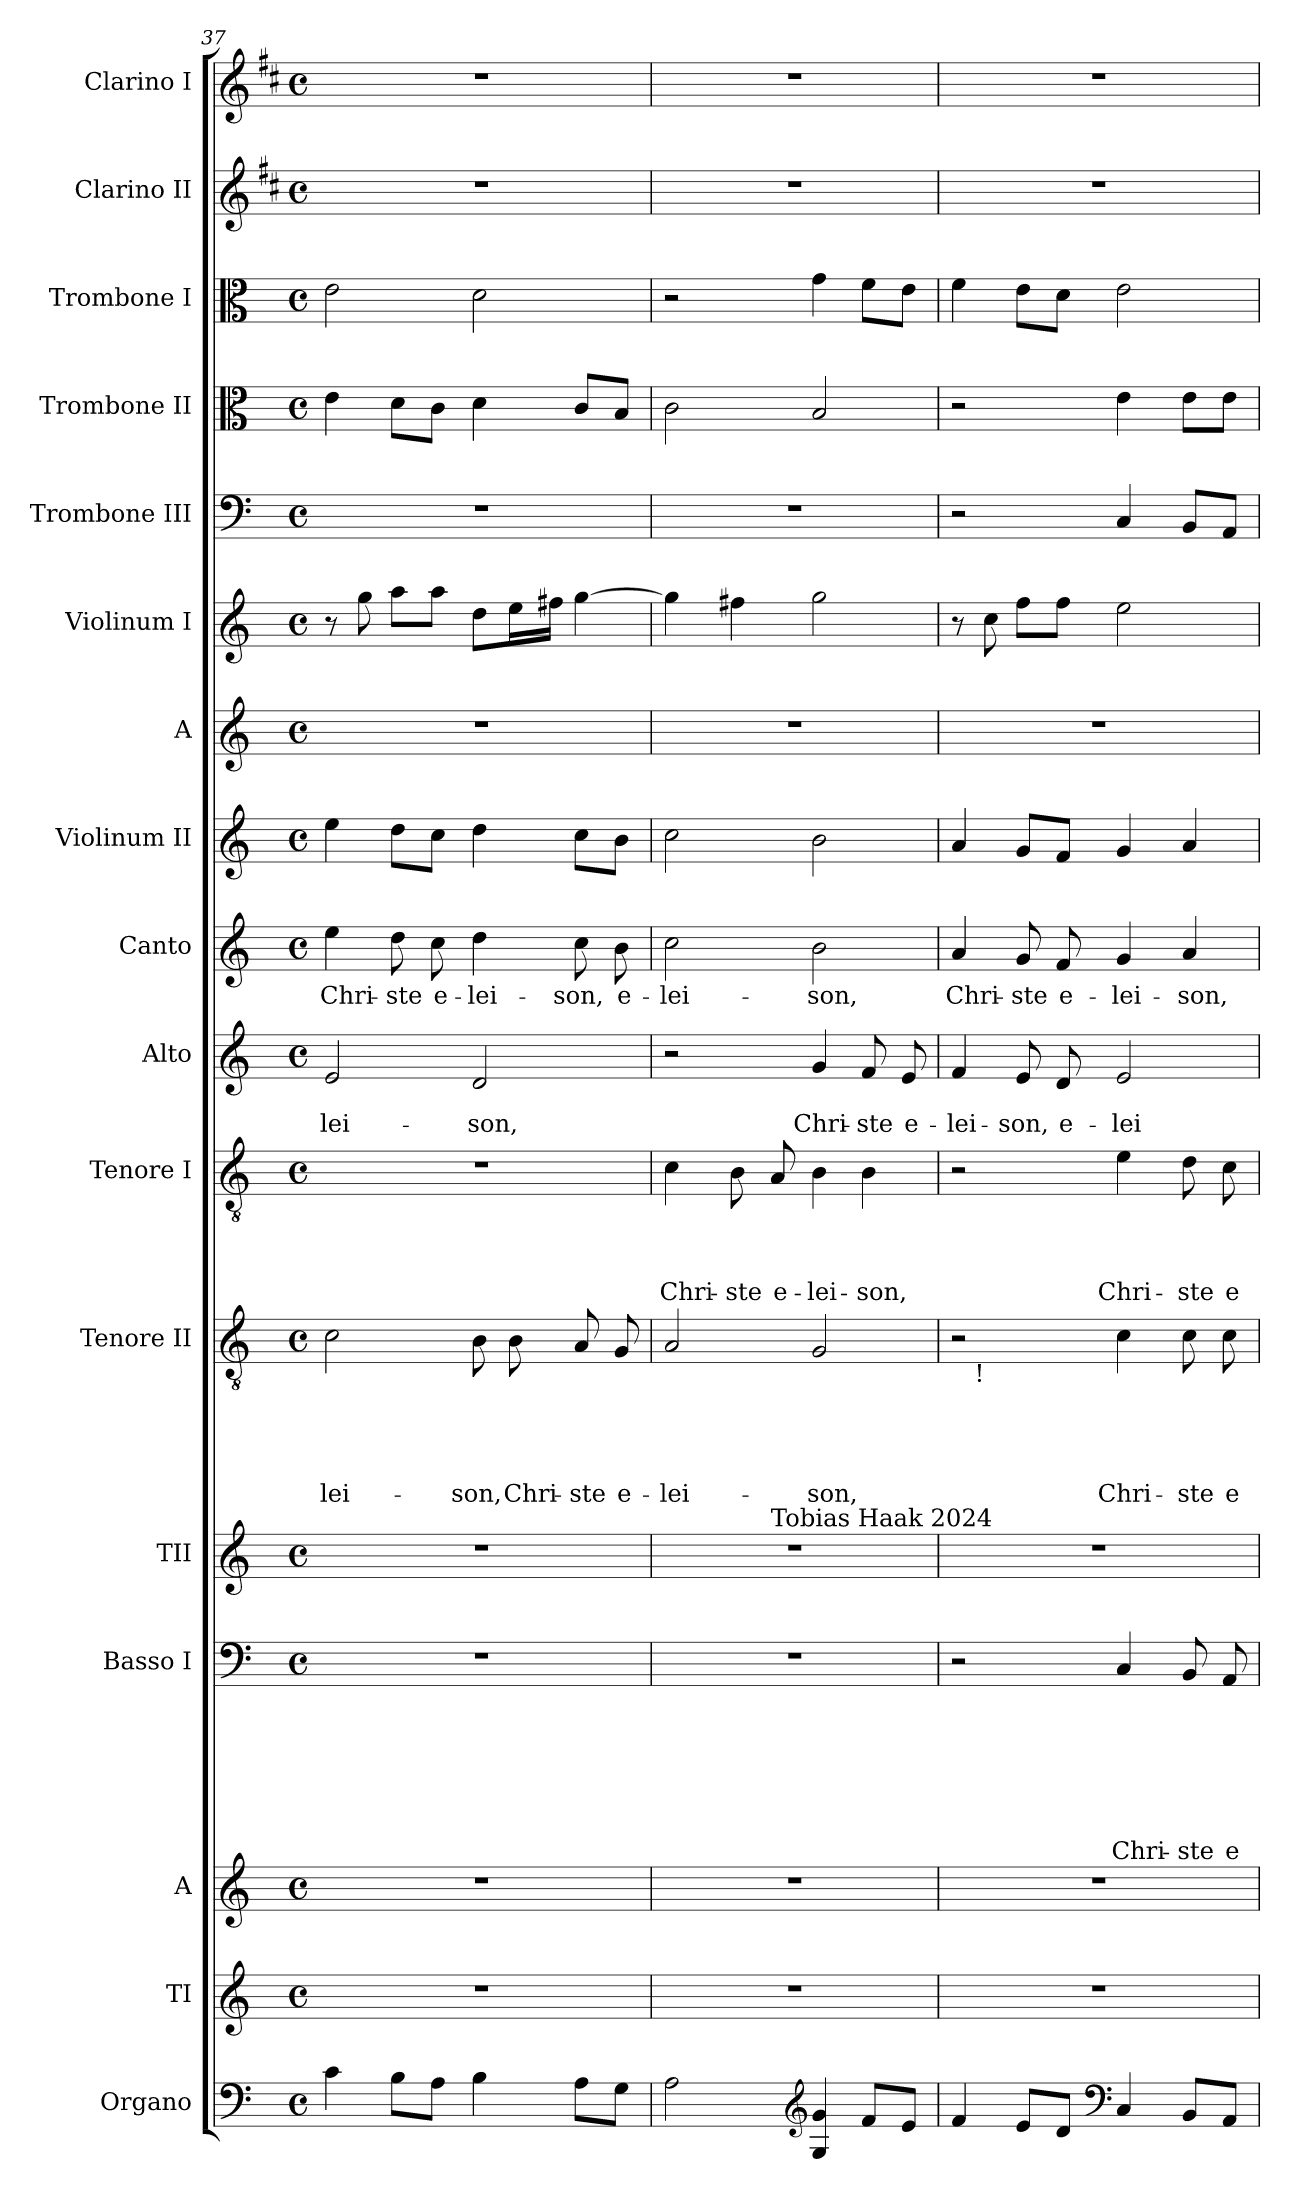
**kern	**kern	**kern	**kern	**text	**text	**text	**text	**text	**text	**text	**kern	**kern	**text	**text	**text	**text	**text	**kern	**text	**text	**text	**text	**kern	**text	**text	**kern	**text	**kern	**kern	**kern	**kern	**kern	**kern	**kern	**kern
*part17	*part16	*part15	*part14	*part14	*part14	*part14	*part14	*part14	*part14	*part14	*part13	*part12	*part12	*part12	*part12	*part12	*part12	*part11	*part11	*part11	*part11	*part11	*part10	*part10	*part10	*part9	*part9	*part8	*part7	*part6	*part5	*part4	*part3	*part2	*part1
*staff17	*staff16	*staff15	*staff14	*staff14	*staff14	*staff14	*staff14	*staff14	*staff14	*staff14	*staff13	*staff12	*staff12	*staff12	*staff12	*staff12	*staff12	*staff11	*staff11	*staff11	*staff11	*staff11	*staff10	*staff10	*staff10	*staff9	*staff9	*staff8	*staff7	*staff6	*staff5	*staff4	*staff3	*staff2	*staff1
*I"Organo	*I"TI	*I"A	*I"Basso I	*	*	*	*	*	*	*	*I"TII	*I"Tenore II	*	*	*	*	*	*I"Tenore I	*	*	*	*	*I"Alto	*	*	*I"Canto	*	*I"Violinum II	*I"A	*I"Violinum I	*I"Trombone III	*I"Trombone II	*I"Trombone I	*I"Clarino II	*I"Clarino I
*I'O	*I'TI	*I'A	*I'B I	*	*	*	*	*	*	*	*I'TII	*I'TII	*	*	*	*	*	*I'TI	*	*	*	*	*I'A	*	*	*I'C	*	*I'V II	*I'A	*I'V I	*I'Trb III	*I'Trb II	*I'Trb I	*I'Cla II	*I'Cla I
*clefF4	*clefG2	*clefG2	*clefF4	*	*	*	*	*	*	*	*clefG2	*clefGv2	*	*	*	*	*	*clefGv2	*	*	*	*	*clefG2	*	*	*clefG2	*	*clefG2	*clefG2	*clefG2	*clefF4	*clefC3	*clefC3	*clefG2	*clefG2
*	*	*	*	*	*	*	*	*	*	*	*	*	*	*	*	*	*	*	*	*	*	*	*	*	*	*	*	*	*	*	*	*	*	*ITrd1c2	*ITrd1c2
*k[]	*k[]	*k[]	*k[]	*	*	*	*	*	*	*	*k[]	*k[]	*	*	*	*	*	*k[]	*	*	*	*	*k[]	*	*	*k[]	*	*k[]	*k[]	*k[]	*k[]	*k[]	*k[]	*k[]	*k[]
*C:	*C:	*C:	*C:	*	*	*	*	*	*	*	*C:	*C:	*	*	*	*	*	*C:	*	*	*	*	*C:	*	*	*C:	*	*C:	*C:	*C:	*C:	*C:	*C:	*C:	*C:
*M4/4	*M4/4	*M4/4	*M4/4	*	*	*	*	*	*	*	*M4/4	*M4/4	*	*	*	*	*	*M4/4	*	*	*	*	*M4/4	*	*	*M4/4	*	*M4/4	*M4/4	*M4/4	*M4/4	*M4/4	*M4/4	*M4/4	*M4/4
*met(c)	*met(c)	*met(c)	*met(c)	*	*	*	*	*	*	*	*met(c)	*met(c)	*	*	*	*	*	*met(c)	*	*	*	*	*met(c)	*	*	*met(c)	*	*met(c)	*met(c)	*met(c)	*met(c)	*met(c)	*met(c)	*met(c)	*met(c)
=37	=37	=37	=37	=37	=37	=37	=37	=37	=37	=37	=37	=37	=37	=37	=37	=37	=37	=37	=37	=37	=37	=37	=37	=37	=37	=37	=37	=37	=37	=37	=37	=37	=37	=37	=37
!	!	!	!	!	!	!	!	!	!	!	!	!	!	!	!	!	!LO:LY:b	!	!	!	!	!	!	!	!LO:LY:b	!	!LO:LY:b	!	!	!	!	!	!	!	!
4c\	1r	1r	1r	.	.	.	.	.	.	.	1r	2c\	.	.	.	.	-lei-	1r	.	.	.	.	2e/	.	-lei-	4ee\	Chri-	4ee\	1r	8r	1r	4e\	2e\	1r	1r
.	.	.	.	.	.	.	.	.	.	.	.	.	.	.	.	.	.	.	.	.	.	.	.	.	.	.	.	.	.	8gg\	.	.	.	.	.
!	!	!	!	!	!	!	!	!	!	!	!	!	!	!	!	!	!	!	!	!	!	!	!	!	!	!	!LO:LY:b	!	!	!	!	!	!	!	!
8B\L	.	.	.	.	.	.	.	.	.	.	.	.	.	.	.	.	.	.	.	.	.	.	.	.	.	8dd\	-ste	8dd\L	.	8aa\L	.	8d\L	.	.	.
!	!	!	!	!	!	!	!	!	!	!	!	!	!	!	!	!	!	!	!	!	!	!	!	!	!	!	!LO:LY:b	!	!	!	!	!	!	!	!
8A\J	.	.	.	.	.	.	.	.	.	.	.	.	.	.	.	.	.	.	.	.	.	.	.	.	.	8cc\	e-	8cc\J	.	8aa\J	.	8c\J	.	.	.
!	!	!	!	!	!	!	!	!	!	!	!	!	!	!	!	!	!LO:LY:b	!	!	!	!	!	!	!	!LO:LY:b	!	!LO:LY:b	!	!	!	!	!	!	!	!
4B\	.	.	.	.	.	.	.	.	.	.	.	8B\	.	.	.	.	-son,	.	.	.	.	.	2d/	.	-son,	4dd\	-lei-	4dd\	.	8dd\L	.	4d\	2d\	.	.
!	!	!	!	!	!	!	!	!	!	!	!	!	!	!	!	!	!LO:LY:b	!	!	!	!	!	!	!	!	!	!	!	!	!	!	!	!	!	!
.	.	.	.	.	.	.	.	.	.	.	.	8B\	.	.	.	.	Chri-	.	.	.	.	.	.	.	.	.	.	.	.	16ee\L	.	.	.	.	.
.	.	.	.	.	.	.	.	.	.	.	.	.	.	.	.	.	.	.	.	.	.	.	.	.	.	.	.	.	.	16ff#X\JJ	.	.	.	.	.
!	!	!	!	!	!	!	!	!	!	!	!	!	!	!	!	!	!LO:LY:b	!	!	!	!	!	!	!	!	!	!LO:LY:b	!	!	!	!	!	!	!	!
8A\L	.	.	.	.	.	.	.	.	.	.	.	8A/	.	.	.	.	-ste	.	.	.	.	.	.	.	.	8cc\	-son,	8cc\L	.	[>4gg\	.	8c/L	.	.	.
!	!	!	!	!	!	!	!	!	!	!	!	!	!	!	!	!	!LO:LY:b	!	!	!	!	!	!	!	!	!	!LO:LY:b	!	!	!	!	!	!	!	!
8G\J	.	.	.	.	.	.	.	.	.	.	.	8G/	.	.	.	.	e-	.	.	.	.	.	.	.	.	8b\	e-	8b\J	.	.	.	8B/J	.	.	.
=38	=38	=38	=38	=38	=38	=38	=38	=38	=38	=38	=38	=38	=38	=38	=38	=38	=38	=38	=38	=38	=38	=38	=38	=38	=38	=38	=38	=38	=38	=38	=38	=38	=38	=38	=38
!	!	!	!	!	!	!	!	!	!	!	!	!	!	!	!	!	!LO:LY:b	!	!	!	!	!LO:LY:b	!	!	!	!	!LO:LY:b	!	!	!	!	!	!	!	!
*	*	*	*	*	*	*	*	*	*	*	*^	*	*	*	*	*	*	*	*	*	*	*	*	*	*	*	*	*	*	*	*	*	*	*	*
2A\	1r	1r	1r	.	.	.	.	.	.	.	1r	4.ryy	2A/	.	.	.	.	-lei-	4c\	.	.	.	Chri-	2r	.	.	2cc\	-lei-	2cc\	1r	4gg\]	1r	2c\	2r	1r	1r
!	!	!	!	!	!	!	!	!	!	!	!	!	!	!	!	!	!	!	!	!	!	!	!LO:LY:b:rj	!	!	!	!	!	!	!	!	!	!	!	!	!
.	.	.	.	.	.	.	.	.	.	.	.	.	.	.	.	.	.	.	8B\	.	.	.	-ste	.	.	.	.	.	.	.	4ff#X\	.	.	.	.	.
!	!	!	!	!	!	!	!	!	!	!	!	!LO:TX:a:t=Tobias Haak 2024	!	!	!	!	!	!	!	!	!	!	!	!	!	!	!	!	!	!	!	!	!	!	!	!
!	!	!	!	!	!	!	!	!	!	!	!	!	!	!	!	!	!	!	!	!	!	!	!LO:LY:b	!	!	!	!	!	!	!	!	!	!	!	!	!
.	.	.	.	.	.	.	.	.	.	.	.	2ryy	.	.	.	.	.	.	8A/	.	.	.	e-	.	.	.	.	.	.	.	.	.	.	.	.	.
*clefG2	*	*	*	*	*	*	*	*	*	*	*	*	*	*	*	*	*	*	*	*	*	*	*	*	*	*	*	*	*	*	*	*	*	*	*	*
!	!	!	!	!	!	!	!	!	!	!	!	!	!	!	!	!	!	!LO:LY:b	!	!	!	!	!LO:LY:b	!	!	!LO:LY:b	!	!LO:LY:b	!	!	!	!	!	!	!	!
4G/ 4g/	.	.	.	.	.	.	.	.	.	.	.	.	2G/	.	.	.	.	-son,	4B\	.	.	.	-lei-	4g/	.	Chri-	2b\	-son,	2b\	.	2gg\	.	2B/	4g\	.	.
!	!	!	!	!	!	!	!	!	!	!	!	!	!	!	!	!	!	!	!	!	!	!	!LO:LY:b	!	!	!LO:LY:b	!	!	!	!	!	!	!	!	!	!
8f/L	.	.	.	.	.	.	.	.	.	.	.	.	.	.	.	.	.	.	4B\	.	.	.	-son,	8f/	.	-ste	.	.	.	.	.	.	.	8f\L	.	.
!	!	!	!	!	!	!	!	!	!	!	!	!	!	!	!	!	!	!	!	!	!	!	!	!	!	!LO:LY:b	!	!	!	!	!	!	!	!	!	!
8e/J	.	.	.	.	.	.	.	.	.	.	.	8ryy	.	.	.	.	.	.	.	.	.	.	.	8e/	.	e-	.	.	.	.	.	.	.	8e\J	.	.
!!LO:PB:g=z
=39	=39	=39	=39	=39	=39	=39	=39	=39	=39	=39	=39	=39	=39	=39	=39	=39	=39	=39	=39	=39	=39	=39	=39	=39	=39	=39	=39	=39	=39	=39	=39	=39	=39	=39	=39	=39
!	!	!	!	!	!	!	!	!	!	!	!	!	!	!	!	!	!	!	!	!	!	!	!	!	!	!LO:LY:b	!	!LO:LY:b	!	!	!	!	!	!	!	!
*	*	*	*	*	*	*	*	*	*	*	*v	*v	*^	*	*	*	*	*	*	*	*	*	*	*	*	*	*	*	*	*	*	*	*	*	*	*
4f/	1r	1r	2r	.	.	.	.	.	.	.	1r	2r	8ryy	.	.	.	.	.	2r	.	.	.	.	4f/	.	-lei-	4a/	Chri-	4a/	1r	8r	2r	2r	4f\	1r	1r
!	!	!	!	!	!	!	!	!	!	!	!	!	!LO:TX:b:rj:t=!	!	!	!	!	!	!	!	!	!	!	!	!	!	!	!	!	!	!	!	!	!	!	!
.	.	.	.	.	.	.	.	.	.	.	.	.	2..ryy	.	.	.	.	.	.	.	.	.	.	.	.	.	.	.	.	.	8cc\	.	.	.	.	.
!	!	!	!	!	!	!	!	!	!	!	!	!	!	!	!	!	!	!	!	!	!	!	!	!	!	!LO:LY:b	!	!LO:LY:b	!	!	!	!	!	!	!	!
8e/L	.	.	.	.	.	.	.	.	.	.	.	.	.	.	.	.	.	.	.	.	.	.	.	8e/	.	-son,	8g/	-ste	8g/L	.	8ff\L	.	.	8e\L	.	.
!	!	!	!	!	!	!	!	!	!	!	!	!	!	!	!	!	!	!	!	!	!	!	!	!	!	!LO:LY:b	!	!LO:LY:b	!	!	!	!	!	!	!	!
8d/J	.	.	.	.	.	.	.	.	.	.	.	.	.	.	.	.	.	.	.	.	.	.	.	8d/	.	e-	8f/	e-	8f/J	.	8ff\J	.	.	8d\J	.	.
*clefF4	*	*	*	*	*	*	*	*	*	*	*	*	*	*	*	*	*	*	*	*	*	*	*	*	*	*	*	*	*	*	*	*	*	*	*	*
!	!	!	!	!	!	!	!	!	!	!LO:LY:b	!	!	!	!	!	!	!	!LO:LY:b	!	!	!	!	!LO:LY:b	!	!	!LO:LY:b	!	!LO:LY:b	!	!	!	!	!	!	!	!
4C/	.	.	4C/	.	.	.	.	.	.	Chri-	.	4c\	.	.	.	.	.	Chri-	4e\	.	.	.	Chri-	2e/	.	-lei-	4g/	-lei-	4g/	.	2ee\	4C/	4e\	2e\	.	.
!	!	!	!	!	!	!	!	!	!	!LO:LY:b	!	!	!	!	!	!	!	!LO:LY:b	!	!	!	!	!LO:LY:b	!	!	!	!	!LO:LY:b	!	!	!	!	!	!	!	!
8BB/L	.	.	8BB/	.	.	.	.	.	.	-ste	.	8c\	.	.	.	.	.	-ste	8d\	.	.	.	-ste	.	.	.	4a/	-son,	4a/	.	.	8BB/L	8e\L	.	.	.
!	!	!	!	!	!	!	!	!	!	!LO:LY:b	!	!	!	!	!	!	!	!LO:LY:b	!	!	!	!	!LO:LY:b	!	!	!	!	!	!	!	!	!	!	!	!	!
8AA/J	.	.	8AA/	.	.	.	.	.	.	e-	.	8c\	.	.	.	.	.	e-	8c\	.	.	.	e-	.	.	.	.	.	.	.	.	8AA/J	8e\J	.	.	.
*	*	*	*	*	*	*	*	*	*	*	*	*v	*v	*	*	*	*	*	*	*	*	*	*	*	*	*	*	*	*	*	*	*	*	*	*	*
=	=	=	=	=	=	=	=	=	=	=	=	=	=	=	=	=	=	=	=	=	=	=	=	=	=	=	=	=	=	=	=	=	=	=	=
*-	*-	*-	*-	*-	*-	*-	*-	*-	*-	*-	*-	*-	*-	*-	*-	*-	*-	*-	*-	*-	*-	*-	*-	*-	*-	*-	*-	*-	*-	*-	*-	*-	*-	*-	*-
